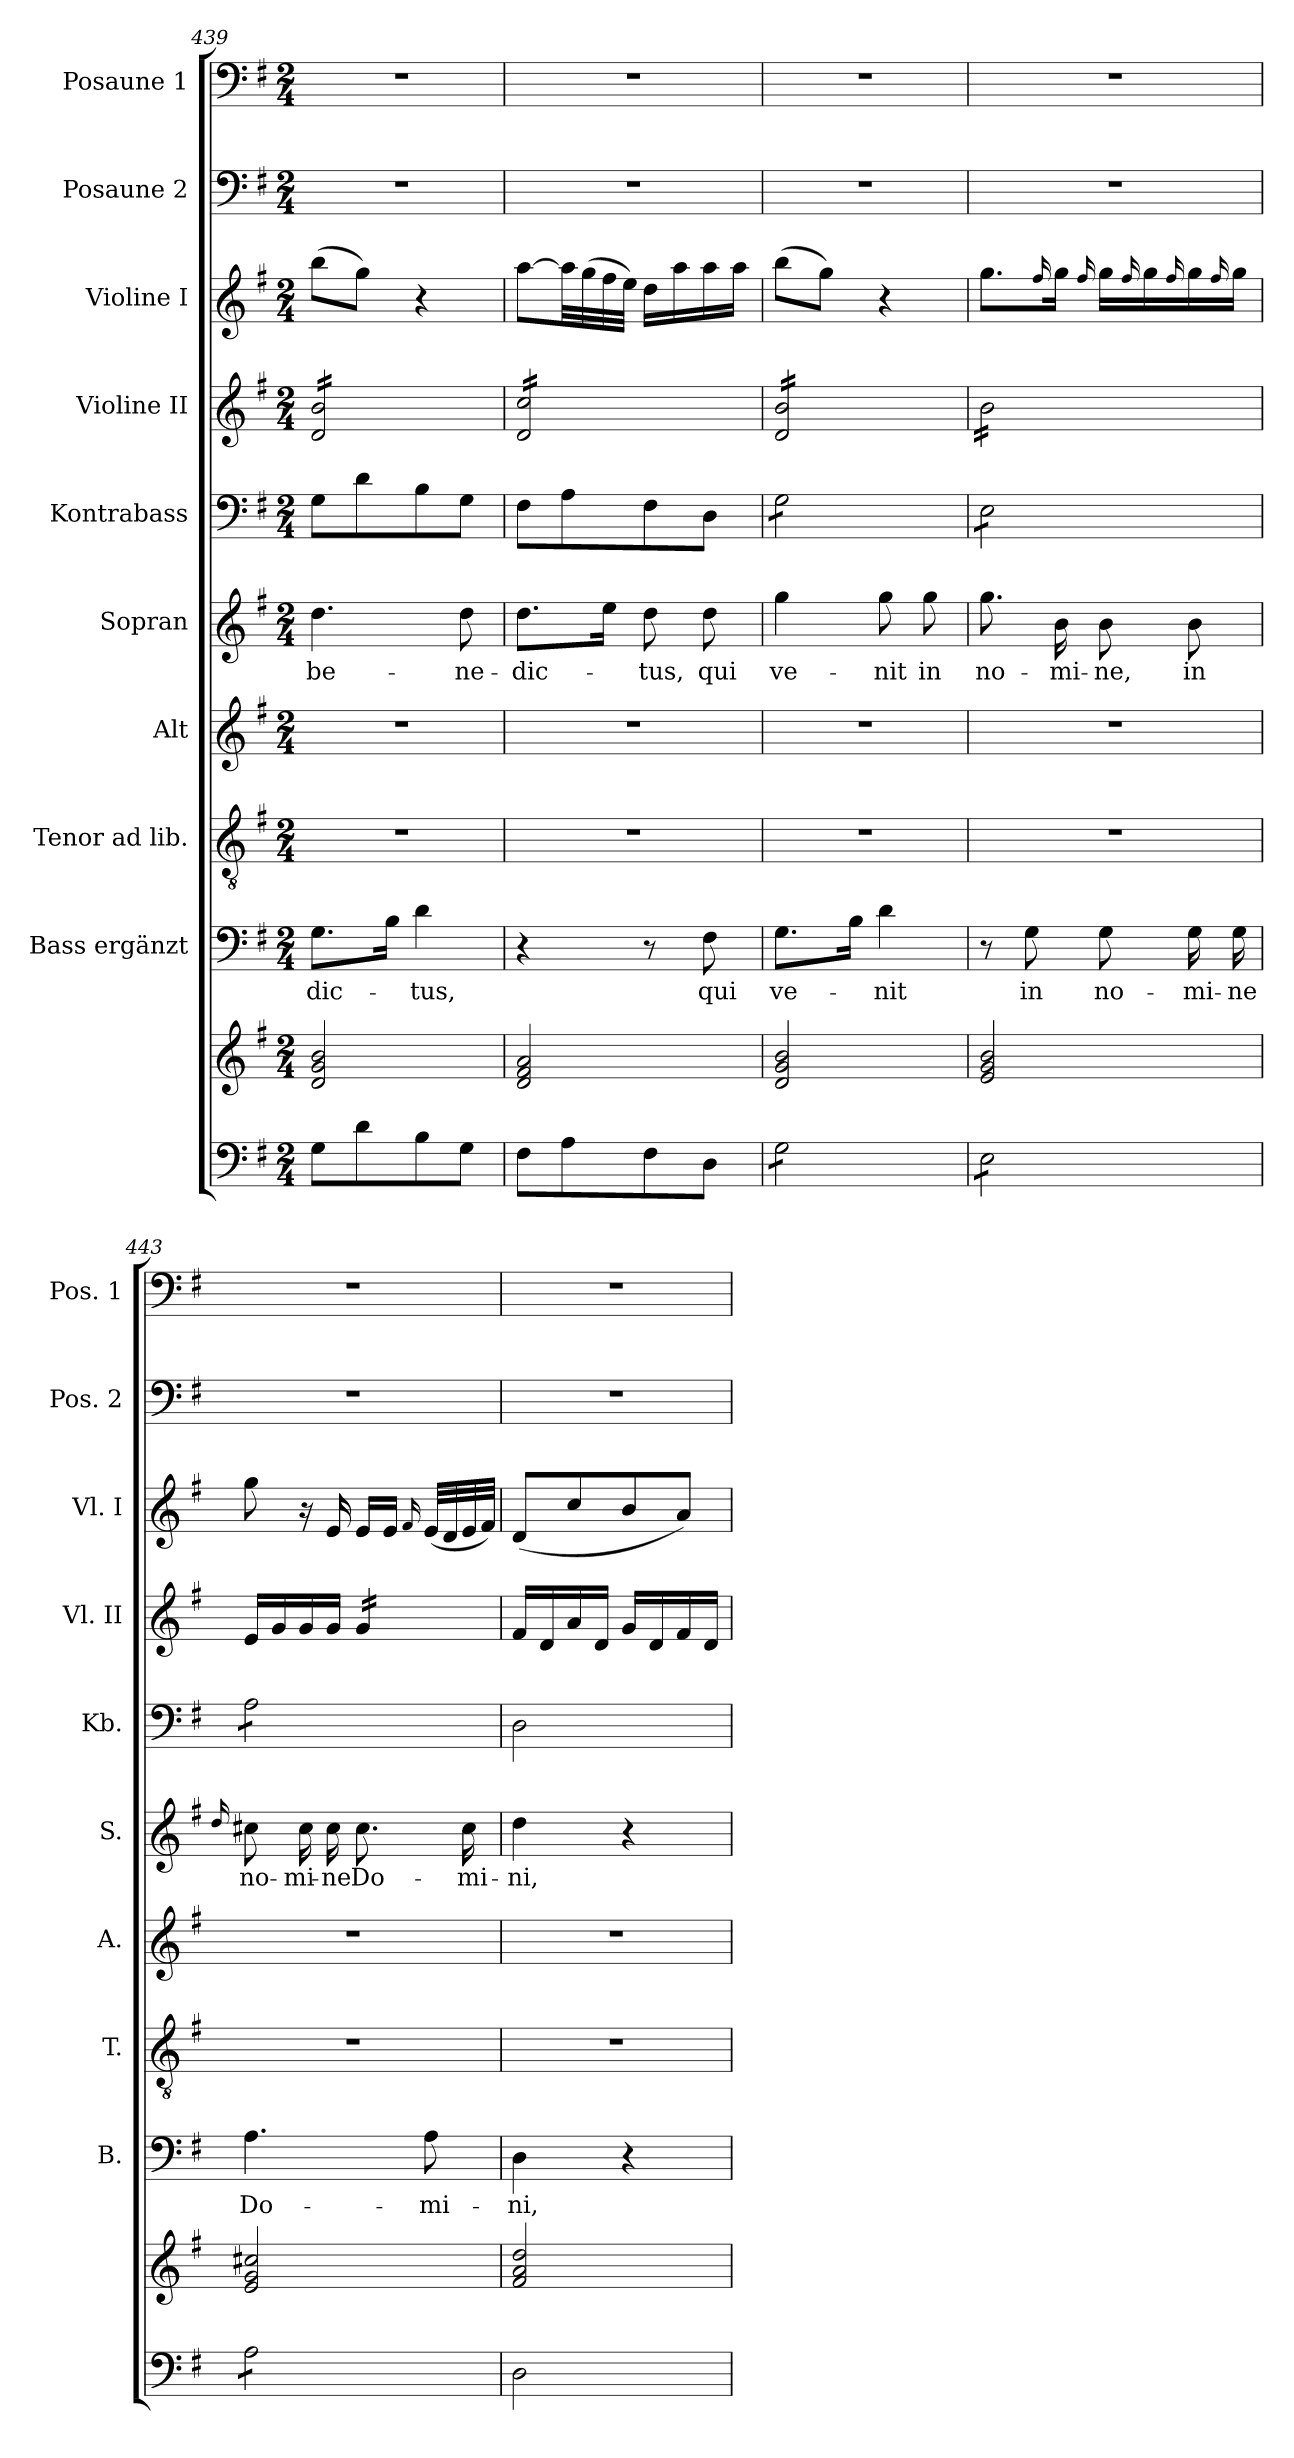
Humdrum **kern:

**kern	**kern	**kern	**text	**kern	**kern	**kern	**text	**kern	**kern	**kern	**kern	**kern
*part10	*part10	*part9	*part9	*part8	*part7	*part6	*part6	*part5	*part4	*part3	*part2	*part1
*staff11	*staff10	*staff9	*staff9	*staff8	*staff7	*staff6	*staff6	*staff5	*staff4	*staff3	*staff2	*staff1
*	*	*I"Bass ergänzt	*	*I"Tenor ad lib.	*I"Alt	*I"Sopran	*	*I"Kontrabass	*I"Violine II	*I"Violine I	*I"Posaune 2	*I"Posaune 1
*	*	*I'B.	*	*I'T.	*I'A.	*I'S.	*	*I'Kb.	*I'Vl. II	*I'Vl. I	*I'Pos. 2	*I'Pos. 1
*clefF4	*clefG2	*clefF4	*	*clefGv2	*clefG2	*clefG2	*	*clefF4	*clefG2	*clefG2	*clefF4	*clefF4
*	*	*	*	*	*	*	*	*ITrd7c12	*	*	*	*
*k[f#]	*k[f#]	*k[f#]	*	*k[f#]	*k[f#]	*k[f#]	*	*k[f#]	*k[f#]	*k[f#]	*k[f#]	*k[f#]
*G:	*G:	*G:	*	*G:	*G:	*G:	*	*G:	*G:	*G:	*G:	*G:
*M2/4	*M2/4	*M2/4	*	*M2/4	*M2/4	*M2/4	*	*M2/4	*M2/4	*M2/4	*M2/4	*M2/4
=439	=439	=439	=439	=439	=439	=439	=439	=439	=439	=439	=439	=439
!	!	!	!LO:LY:b	!	!	!	!LO:LY:b	!	!	!	!	!
*	*	*	*	*	*	*	*	*	*tremolo	*	*	*
8G\L	2d/ 2g/ 2b/	8.G\L	-dic-	2r	2r	4.dd\	be-	8GG\L	16d/ 16b/LL	(>8bb\L	2r	2r
.	.	.	.	.	.	.	.	.	16d/ 16b/	.	.	.
8d\	.	.	.	.	.	.	.	8D\	16d/ 16b/	8gg\J)	.	.
.	.	16B\Jk	.	.	.	.	.	.	16d/ 16b/	.	.	.
!	!	!	!LO:LY:b	!	!	!	!	!	!	!	!	!
8B\	.	4d\	-tus,	.	.	.	.	8BB\	16d/ 16b/	4r	.	.
.	.	.	.	.	.	.	.	.	16d/ 16b/	.	.	.
!	!	!	!	!	!	!	!LO:LY:b	!	!	!	!	!
8G\J	.	.	.	.	.	8dd\	-ne-	8GG\J	16d/ 16b/	.	.	.
.	.	.	.	.	.	.	.	.	16d/ 16b/JJ	.	.	.
!!LO:PB:g=z
=440	=440	=440	=440	=440	=440	=440	=440	=440	=440	=440	=440	=440
!	!	!	!	!	!	!	!LO:LY:b	!	!	!	!	!
8F#\L	2d/ 2f#/ 2a/	4r	.	2r	2r	8.dd\L	-dic-	8FF#\L	16d/ 16cc/LL	[8aa\L	2r	2r
.	.	.	.	.	.	.	.	.	16d/ 16cc/	.	.	.
8A\	.	.	.	.	.	.	.	8AA\	16d/ 16cc/	32aa\LL]	.	.
.	.	.	.	.	.	.	.	.	.	(>32gg\	.	.
.	.	.	.	.	.	16ee\Jk	.	.	16d/ 16cc/	32ff#\	.	.
.	.	.	.	.	.	.	.	.	.	32ee\JJJ)	.	.
!	!	!	!	!	!	!	!LO:LY:b	!	!	!	!	!
8F#\	.	8r	.	.	.	8dd\	-tus,	8FF#\	16d/ 16cc/	16dd\LL	.	.
.	.	.	.	.	.	.	.	.	16d/ 16cc/	16aa\	.	.
!	!	!	!LO:LY:b	!	!	!	!LO:LY:b	!	!	!	!	!
8D\J	.	8F#\	qui	.	.	8dd\	qui	8DD\J	16d/ 16cc/	16aa\	.	.
.	.	.	.	.	.	.	.	.	16d/ 16cc/JJ	16aa\JJ	.	.
=441	=441	=441	=441	=441	=441	=441	=441	=441	=441	=441	=441	=441
!	!	!	!LO:LY:b	!	!	!	!LO:LY:b	!	!	!	!	!
*tremolo	*	*	*	*	*	*	*	*	*	*	*	*
*	*	*	*	*	*	*	*	*tremolo	*	*	*	*
8G\L	2d/ 2g/ 2b/	8.G\L	ve-	2r	2r	4gg\	ve-	8GG\L	16d/ 16b/LL	(>8bb\L	2r	2r
.	.	.	.	.	.	.	.	.	16d/ 16b/	.	.	.
8G\	.	.	.	.	.	.	.	8GG\	16d/ 16b/	8gg\J)	.	.
.	.	16B\Jk	.	.	.	.	.	.	16d/ 16b/	.	.	.
!	!	!	!LO:LY:b	!	!	!	!LO:LY:b	!	!	!	!	!
8G\	.	4d\	-nit	.	.	8gg\	-nit	8GG\	16d/ 16b/	4r	.	.
.	.	.	.	.	.	.	.	.	16d/ 16b/	.	.	.
!	!	!	!	!	!	!	!LO:LY:b	!	!	!	!	!
8G\J	.	.	.	.	.	8gg\	in	8GG\J	16d/ 16b/	.	.	.
.	.	.	.	.	.	.	.	.	16d/ 16b/JJ	.	.	.
=442	=442	=442	=442	=442	=442	=442	=442	=442	=442	=442	=442	=442
!	!	!	!	!	!	!	!LO:LY:b	!	!	!	!	!
8E\L	2e/ 2g/ 2b/	8r	.	2r	2r	8.gg\	no-	8EE\L	16b\LL	8.gg\L	2r	2r
.	.	.	.	.	.	.	.	.	16b\	.	.	.
!	!	!	!LO:LY:b	!	!	!	!	!	!	!	!	!
8E\	.	8G\	in	.	.	.	.	8EE\	16b\	.	.	.
.	.	.	.	.	.	.	.	.	.	16qqff#/	.	.
!	!	!	!	!	!	!	!LO:LY:b	!	!	!	!	!
.	.	.	.	.	.	16b\	-mi-	.	16b\	16gg\Jk	.	.
.	.	.	.	.	.	.	.	.	.	16qqff#/	.	.
!	!	!	!LO:LY:b	!	!	!	!LO:LY:b	!	!	!	!	!
8E\	.	8G\	no-	.	.	8b\	-ne,	8EE\	16b\	16gg\LL	.	.
.	.	.	.	.	.	.	.	.	.	16qqff#/	.	.
.	.	.	.	.	.	.	.	.	16b\	16gg\	.	.
.	.	.	.	.	.	.	.	.	.	16qqff#/	.	.
!	!	!	!LO:LY:b	!	!	!	!LO:LY:b	!	!	!	!	!
8E\J	.	16G\	-mi-	.	.	8b\	in	8EE\J	16b\	16gg\	.	.
.	.	.	.	.	.	.	.	.	.	16qqff#/	.	.
!	!	!	!LO:LY:b	!	!	!	!	!	!	!	!	!
.	.	16G\	-ne	.	.	.	.	.	16b\JJ	16gg\JJ	.	.
*	*	*	*	*	*	*	*	*	*Xtremolo	*	*	*
=443	=443	=443	=443	=443	=443	=443	=443	=443	=443	=443	=443	=443
.	.	.	.	.	.	16qqdd/	.	.	.	.	.	.
!	!	!	!LO:LY:b	!	!	!	!LO:LY:b	!	!	!	!	!
8A\L	2e/ 2g/ 2cc#X/	4.A\	Do-	2r	2r	8cc#X\	no-	8AA\L	16e/LL	8gg\	2r	2r
.	.	.	.	.	.	.	.	.	16g/	.	.	.
!	!	!	!	!	!	!	!LO:LY:b	!	!	!	!	!
8A\	.	.	.	.	.	16cc#\	-mi-	8AA\	16g/	16r	.	.
!	!	!	!	!	!	!	!LO:LY:b	!	!	!	!	!
.	.	.	.	.	.	16cc#\	-ne	.	16g/JJ	16e/	.	.
!	!	!	!	!	!	!	!LO:LY:b	!	!	!	!	!
*	*	*	*	*	*	*	*	*	*tremolo	*	*	*
8A\	.	.	.	.	.	8.cc#\	Do-	8AA\	16g/LL	16e/LL	.	.
.	.	.	.	.	.	.	.	.	16g/	16e/JJ	.	.
.	.	.	.	.	.	.	.	.	.	16qqf#/	.	.
!	!	!	!LO:LY:b	!	!	!	!	!	!	!	!	!
8A\J	.	8A\	-mi-	.	.	.	.	8AA\J	16g/	(<32e/LLL	.	.
*	*	*	*	*	*	*	*	*Xtremolo	*	*	*	*
*Xtremolo	*	*	*	*	*	*	*	*	*	*	*	*
.	.	.	.	.	.	.	.	.	.	32d/	.	.
!	!	!	!	!	!	!	!LO:LY:b	!	!	!	!	!
.	.	.	.	.	.	16cc#\	-mi-	.	16g/JJ	32e/	.	.
*	*	*	*	*	*	*	*	*	*Xtremolo	*	*	*
.	.	.	.	.	.	.	.	.	.	32f#/JJJ)	.	.
!!LO:PB:g=z
=444	=444	=444	=444	=444	=444	=444	=444	=444	=444	=444	=444	=444
!	!	!	!LO:LY:b	!	!	!	!LO:LY:b	!	!	!	!	!
2D\	2f#/ 2a/ 2dd/	4D\	-ni,	2r	2r	4dd\	-ni,	2DD\	16f#/LL	(<8d/L	2r	2r
.	.	.	.	.	.	.	.	.	16d/	.	.	.
.	.	.	.	.	.	.	.	.	16a/	8cc/	.	.
.	.	.	.	.	.	.	.	.	16d/JJ	.	.	.
.	.	4r	.	.	.	4r	.	.	16g/LL	8b/	.	.
.	.	.	.	.	.	.	.	.	16d/	.	.	.
.	.	.	.	.	.	.	.	.	16f#/	8a/J)	.	.
.	.	.	.	.	.	.	.	.	16d/JJ	.	.	.
=	=	=	=	=	=	=	=	=	=	=	=	=
*-	*-	*-	*-	*-	*-	*-	*-	*-	*-	*-	*-	*-
